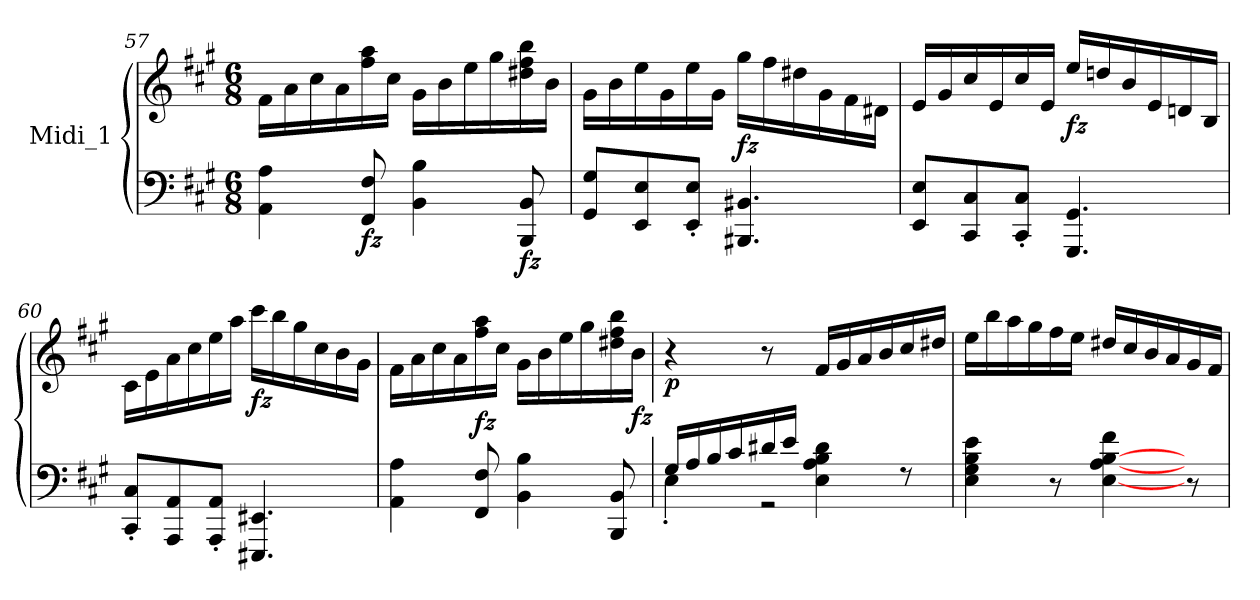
**kern	**kern	**dynam
*part1	*part1	*part1
*staff2	*staff1	*staff1/2
*I"Midi_1	*	*
!!LO:PB:g=z
*clefF4	*clefG2	*
*k[f#c#g#]	*k[f#c#g#]	*
*A:	*A:	*
*M6/8	*M6/8	*
=57	=57	=57
4AA\ 4A\	16f#\LL	.
.	16a\	.
.	16cc#\	.
.	16a\	.
!	!	!LO:DY:b=2
8FF#/ 8F#/	16ff#\ 16aa\	fz
.	16cc#\JJ	.
4BB\ 4B\	16g#\LL	.
.	16b\	.
.	16ee\	.
.	16gg#\	.
!	!	!LO:DY:b=2
8BBB/ 8BB/	16dd#X\ 16ff#\ 16bb\	fz
.	16b\JJ	.
=58	=58	=58
*	*MM85	*
8GG#/ 8G#/L	16g#\LL	.
.	16b\	.
8EE/ 8E/	16ee\	.
.	16g#\	.
8EE/' 8E/'J	16ee\	.
.	16g#\JJ	.
!	!	!LO:DY:b
4.BBB#X/ 4.BB#X/	16gg#\LL	fz
.	16ff#\	.
.	16dd#X\	.
.	16g#\	.
.	16f#\	.
.	16d#X\JJ	.
=59	=59	=59
8EE/ 8E/L	16e/LL	.
.	16g#/	.
8CC#/ 8C#/	16cc#/	.
.	16e/	.
8CC#/' 8C#/'J	16cc#/	.
.	16e/JJ	.
!	!	!LO:DY:b
4.GGG#/ 4.GG#/	16ee/LL	fz
.	16ddni/	.
.	16b/	.
.	16e/	.
.	16dni/	.
.	16B/JJ	.
!!LO:LB:g=z
=60	=60	=60
8CC#/' 8C#/'L	16c#\LL	.
.	16e\	.
8AAA/ 8AA/	16a\	.
.	16cc#\	.
8AAA/' 8AA/'J	16ee\	.
.	16aa\JJ	.
!	!	!LO:DY:b
4.EEE#X/ 4.EE#X/	16ccc#\LL	fz
.	16bb\	.
.	16gg#\	.
.	16cc#\	.
.	16b\	.
.	16g#\JJ	.
=61	=61	=61
4AA\ 4A\	16f#\LL	.
.	16a\	.
.	16cc#\	.
.	16a\	.
!	!	!LO:DY:a=2
8FF#/ 8F#/	16ff#\ 16aa\	fz
.	16cc#\JJ	.
4BB\ 4B\	16g#\LL	.
.	16b\	.
.	16ee\	.
.	16gg#\	.
8BBB/ 8BB/	16dd#X\ 16ff#\ 16bb\	.
!	!	!LO:DY:b
.	16b\JJ	fz
=62	=62	=62
*	*MM85	*
*^	*	*
!	!	!	!LO:DY:b
16G#/LL	4E'\	4r	p
16A/	.	.	.
16B/	.	.	.
16c#/	.	.	.
16d#X/	2r	8r	.
16e/JJ	.	.	.
4E\ 4A\ 4B\ 4d#\	.	16f#/LL	.
.	.	16g#/	.
.	.	16a/	.
.	.	16b/	.
8r	.	16cc#/	.
.	.	16dd#X/JJ	.
*v	*v	*	*
!!LO:LB:g=z
=63	=63	=63
4E\ 4G#\ 4B\ 4e\	16ee\LL	.
.	16bb\	.
.	16aa\	.
.	16gg#\	.
8r	16ff#\	.
.	16ee\JJ	.
[4E\ [4A\ [4B\ 4f#\	16dd#X/LL	.
.	16cc#/	.
.	16b/	.
.	16a/	.
8r	16g#/	.
.	16f#/JJ	.
=	=	=
*-	*-	*-
